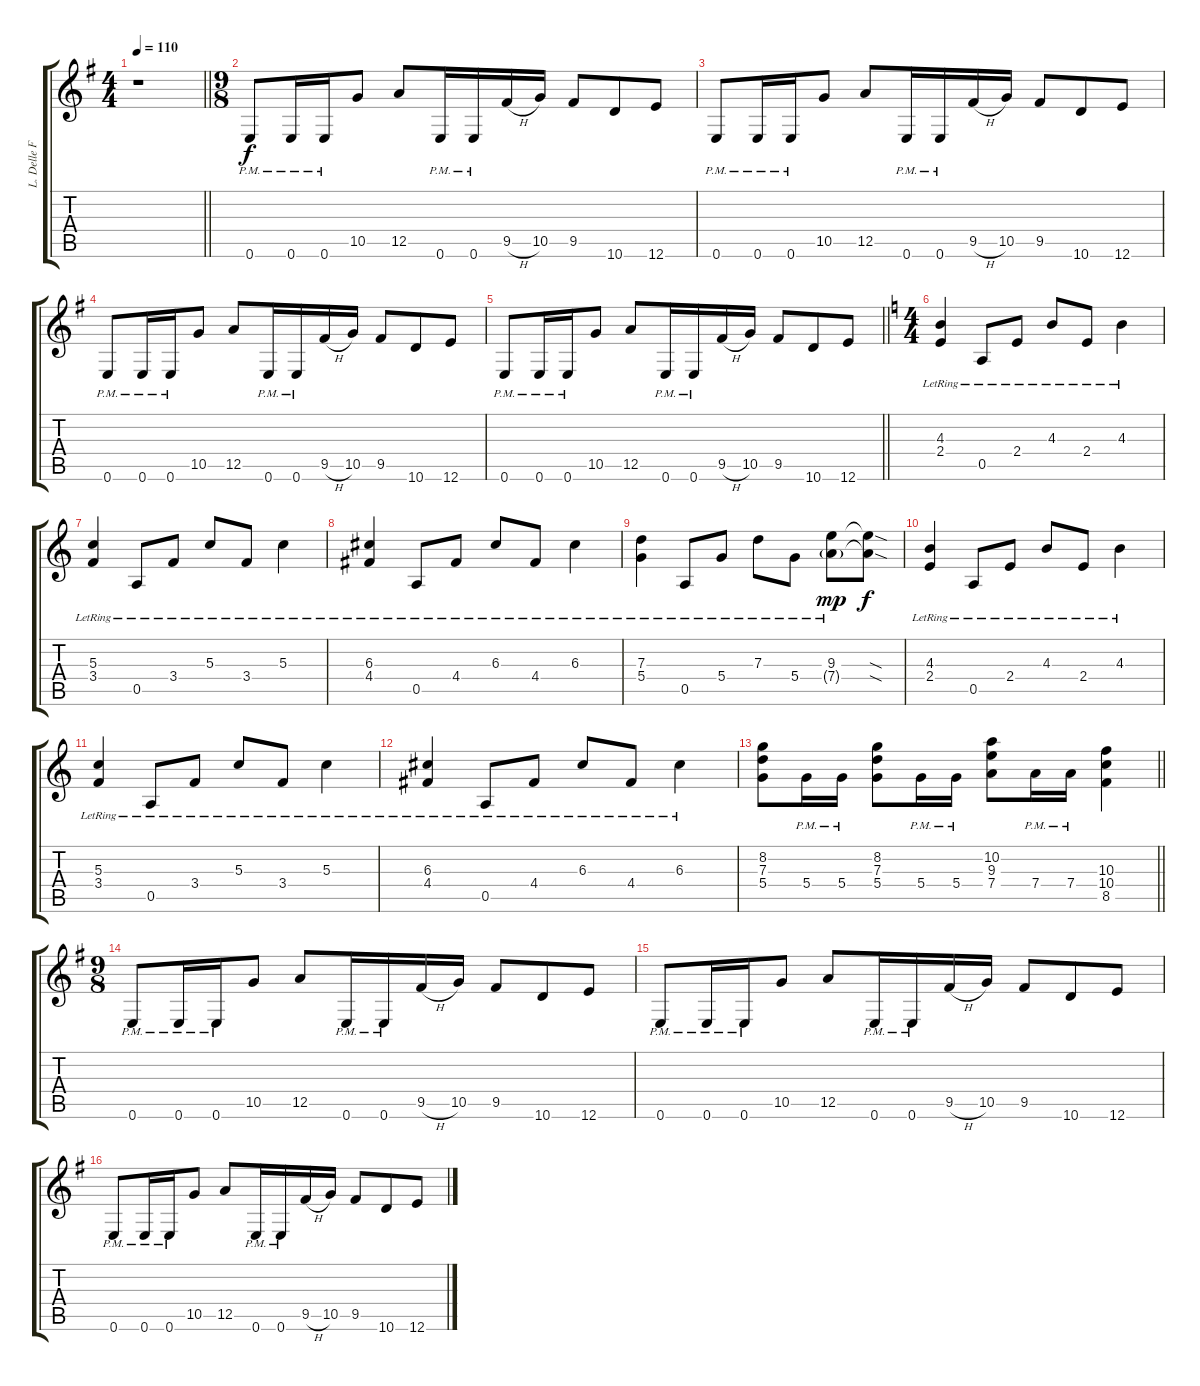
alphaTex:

\track ("L. Delle Fave (Dist. Guitar R)" "L. Delle F") {instrument overdrivenguitar}
\staff {score tabs}
\tuning (E4 B3 G3 D3 A2 E2) {hide}
\ts (4 4)
\tempo 110
\clef g2
\barLineRight lightlight
\ks eminor
r.1{dy f} |
\ts (9 8)
0.6{pm}.8{instrument overdrivenguitar} 0.6{pm}.16 0.6{pm}.16 10.5.8 12.5.8 0.6{pm}.16 0.6{pm}.16 9.5{h}.16 10.5.16 9.5.8 10.6.8 12.6.8 |
0.6{pm}.8 0.6{pm}.16 0.6{pm}.16 10.5.8 12.5.8 0.6{pm}.16 0.6{pm}.16 9.5{h}.16 10.5.16 9.5.8 10.6.8 12.6.8 |
0.6{pm}.8 0.6{pm}.16 0.6{pm}.16 10.5.8 12.5.8 0.6{pm}.16 0.6{pm}.16 9.5{h}.16 10.5.16 9.5.8 10.6.8 12.6.8 |
\barLineRight lightlight
0.6{pm}.8 0.6{pm}.16 0.6{pm}.16 10.5.8 12.5.8 0.6{pm}.16 0.6{pm}.16 9.5{h}.16 10.5.16 9.5.8 10.6.8 12.6.8 |
\ts (4 4)
\ks aminor
(4.3{lr} 2.4{lr}).4 0.5{lr}.8 2.4{lr}.8 4.3{lr}.8 2.4{lr}.8 4.3{lr}.4 |
(5.3{lr} 3.4{lr}).4 0.5{lr}.8 3.4{lr}.8 5.3{lr}.8 3.4{lr}.8 5.3{lr}.4 |
(6.3{lr} 4.4{lr}).4 0.5{lr}.8 4.4{lr}.8 6.3{lr}.8 4.4{lr}.8 6.3{lr}.4 |
(7.3{lr} 5.4{lr}).4 0.5{lr}.8 5.4{lr}.8 7.3{lr}.8 5.4{lr}.8 (9.3{lr} 7.4{g}).8{dy mp} (9.3{sod t} 7.4{sod t}).8{dy f} |
(4.3{lr} 2.4{lr}).4 0.5{lr}.8 2.4{lr}.8 4.3{lr}.8 2.4{lr}.8 4.3{lr}.4 |
(5.3{lr} 3.4{lr}).4 0.5{lr}.8 3.4{lr}.8 5.3{lr}.8 3.4{lr}.8 5.3{lr}.4 |
(6.3{lr} 4.4{lr}).4 0.5{lr}.8 4.4{lr}.8 6.3{lr}.8 4.4{lr}.8 6.3{lr}.4 |
\barLineRight lightlight
(8.2 7.3 5.4).8 5.4{pm}.16 5.4{pm}.16 (8.2 7.3 5.4).8 5.4{pm}.16 5.4{pm}.16 (10.2 9.3 7.4).8 7.4{pm}.16 7.4{pm}.16 (10.3 10.4 8.5).4 |
\ts (9 8)
\ks eminor
0.6{pm}.8 0.6{pm}.16 0.6{pm}.16 10.5.8 12.5.8 0.6{pm}.16 0.6{pm}.16 9.5{h}.16 10.5.16 9.5.8 10.6.8 12.6.8 |
0.6{pm}.8 0.6{pm}.16 0.6{pm}.16 10.5.8 12.5.8 0.6{pm}.16 0.6{pm}.16 9.5{h}.16 10.5.16 9.5.8 10.6.8 12.6.8 |
0.6{pm}.8 0.6{pm}.16 0.6{pm}.16 10.5.8 12.5.8 0.6{pm}.16 0.6{pm}.16 9.5{h}.16 10.5.16 9.5.8 10.6.8 12.6.8
